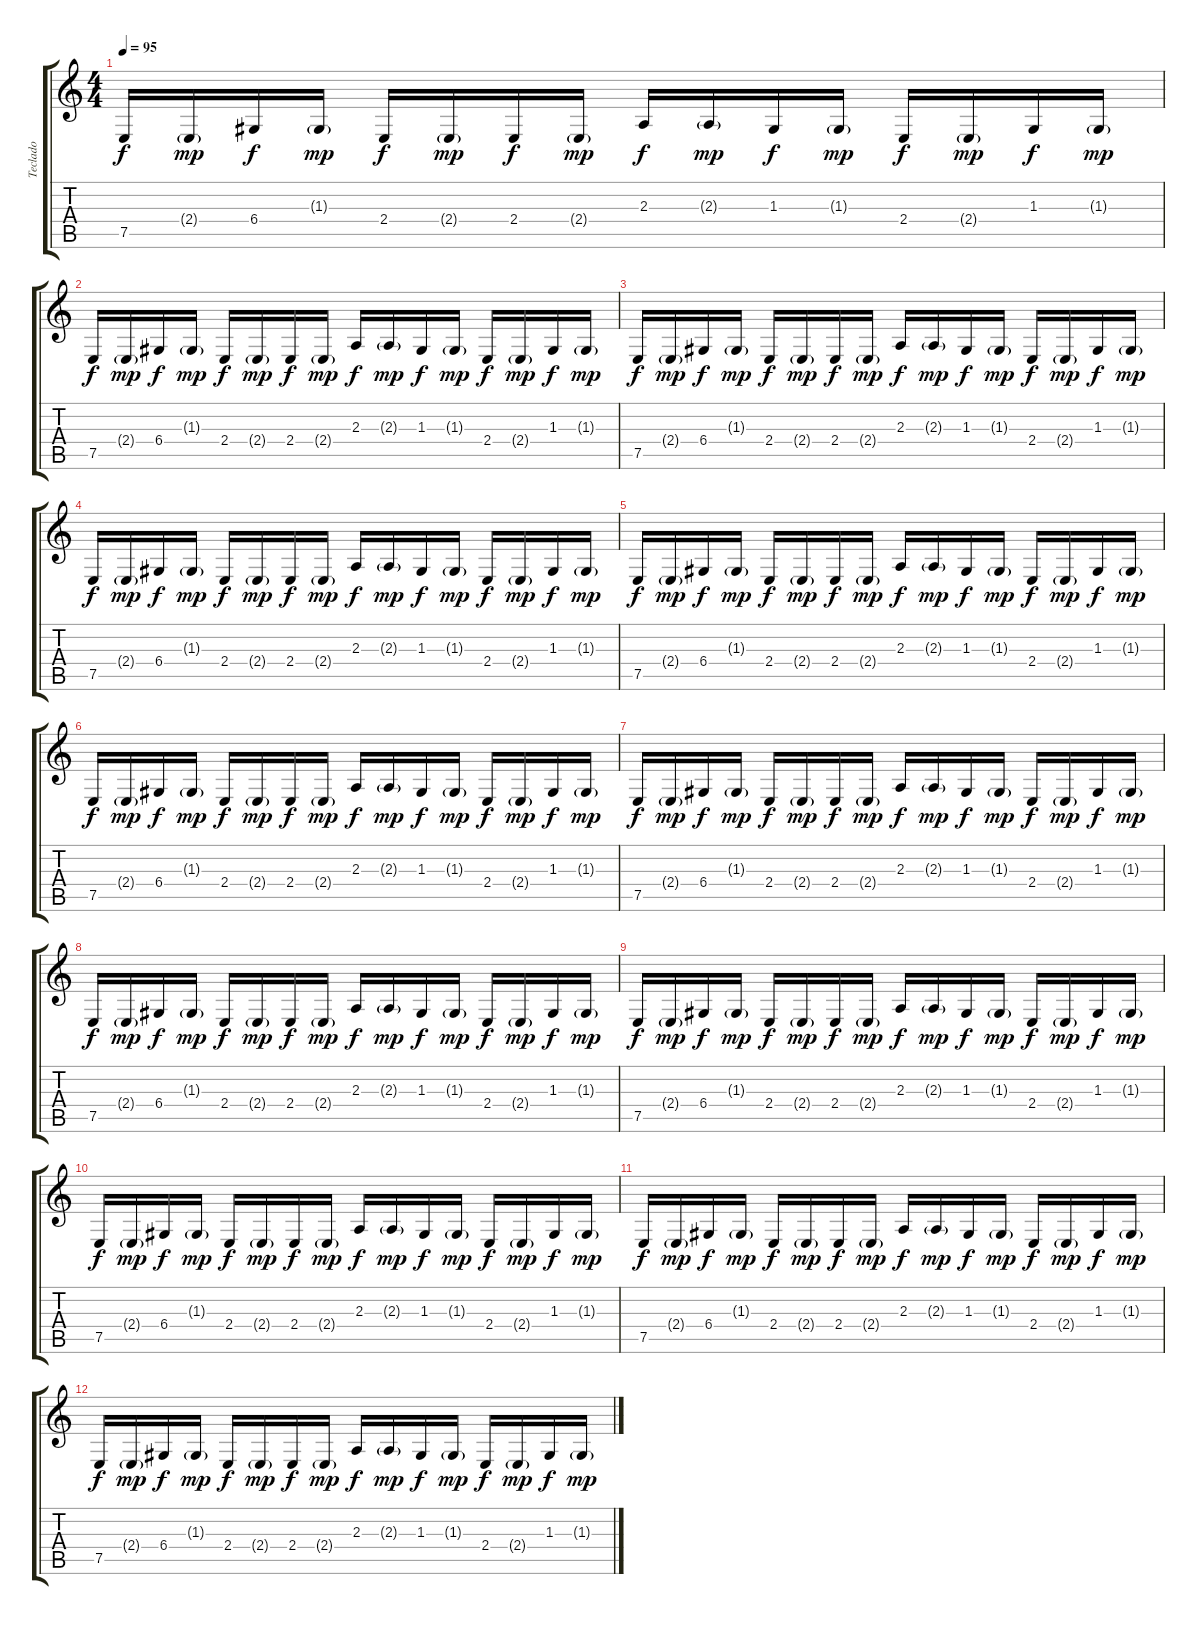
\track ("Teclado" "Teclado") {instrument koto}
\staff {score tabs}
\tuning (E4 B3 G3 D3 A2 E2) {hide}
\ts (4 4)
\tempo 95
\clef g2
\ks c
7.5.16{dy f instrument koto} 2.4{g}.16{dy mp} 6.4.16{dy f} 1.3{g}.16{dy mp} 2.4.16{dy f} 2.4{g}.16{dy mp} 2.4.16{dy f} 2.4{g}.16{dy mp} 2.3.16{dy f} 2.3{g}.16{dy mp} 1.3.16{dy f} 1.3{g}.16{dy mp} 2.4.16{dy f} 2.4{g}.16{dy mp} 1.3.16{dy f} 1.3{g}.16{dy mp} |
7.5.16{dy f} 2.4{g}.16{dy mp} 6.4.16{dy f} 1.3{g}.16{dy mp} 2.4.16{dy f} 2.4{g}.16{dy mp} 2.4.16{dy f} 2.4{g}.16{dy mp} 2.3.16{dy f} 2.3{g}.16{dy mp} 1.3.16{dy f} 1.3{g}.16{dy mp} 2.4.16{dy f} 2.4{g}.16{dy mp} 1.3.16{dy f} 1.3{g}.16{dy mp} |
7.5.16{dy f} 2.4{g}.16{dy mp} 6.4.16{dy f} 1.3{g}.16{dy mp} 2.4.16{dy f} 2.4{g}.16{dy mp} 2.4.16{dy f} 2.4{g}.16{dy mp} 2.3.16{dy f} 2.3{g}.16{dy mp} 1.3.16{dy f} 1.3{g}.16{dy mp} 2.4.16{dy f} 2.4{g}.16{dy mp} 1.3.16{dy f} 1.3{g}.16{dy mp} |
7.5.16{dy f} 2.4{g}.16{dy mp} 6.4.16{dy f} 1.3{g}.16{dy mp} 2.4.16{dy f} 2.4{g}.16{dy mp} 2.4.16{dy f} 2.4{g}.16{dy mp} 2.3.16{dy f} 2.3{g}.16{dy mp} 1.3.16{dy f} 1.3{g}.16{dy mp} 2.4.16{dy f} 2.4{g}.16{dy mp} 1.3.16{dy f} 1.3{g}.16{dy mp} |
7.5.16{dy f} 2.4{g}.16{dy mp} 6.4.16{dy f} 1.3{g}.16{dy mp} 2.4.16{dy f} 2.4{g}.16{dy mp} 2.4.16{dy f} 2.4{g}.16{dy mp} 2.3.16{dy f} 2.3{g}.16{dy mp} 1.3.16{dy f} 1.3{g}.16{dy mp} 2.4.16{dy f} 2.4{g}.16{dy mp} 1.3.16{dy f} 1.3{g}.16{dy mp} |
7.5.16{dy f} 2.4{g}.16{dy mp} 6.4.16{dy f} 1.3{g}.16{dy mp} 2.4.16{dy f} 2.4{g}.16{dy mp} 2.4.16{dy f} 2.4{g}.16{dy mp} 2.3.16{dy f} 2.3{g}.16{dy mp} 1.3.16{dy f} 1.3{g}.16{dy mp} 2.4.16{dy f} 2.4{g}.16{dy mp} 1.3.16{dy f} 1.3{g}.16{dy mp} |
7.5.16{dy f} 2.4{g}.16{dy mp} 6.4.16{dy f} 1.3{g}.16{dy mp} 2.4.16{dy f} 2.4{g}.16{dy mp} 2.4.16{dy f} 2.4{g}.16{dy mp} 2.3.16{dy f} 2.3{g}.16{dy mp} 1.3.16{dy f} 1.3{g}.16{dy mp} 2.4.16{dy f} 2.4{g}.16{dy mp} 1.3.16{dy f} 1.3{g}.16{dy mp} |
7.5.16{dy f} 2.4{g}.16{dy mp} 6.4.16{dy f} 1.3{g}.16{dy mp} 2.4.16{dy f} 2.4{g}.16{dy mp} 2.4.16{dy f} 2.4{g}.16{dy mp} 2.3.16{dy f} 2.3{g}.16{dy mp} 1.3.16{dy f} 1.3{g}.16{dy mp} 2.4.16{dy f} 2.4{g}.16{dy mp} 1.3.16{dy f} 1.3{g}.16{dy mp} |
7.5.16{dy f} 2.4{g}.16{dy mp} 6.4.16{dy f} 1.3{g}.16{dy mp} 2.4.16{dy f} 2.4{g}.16{dy mp} 2.4.16{dy f} 2.4{g}.16{dy mp} 2.3.16{dy f} 2.3{g}.16{dy mp} 1.3.16{dy f} 1.3{g}.16{dy mp} 2.4.16{dy f} 2.4{g}.16{dy mp} 1.3.16{dy f} 1.3{g}.16{dy mp} |
7.5.16{dy f} 2.4{g}.16{dy mp} 6.4.16{dy f} 1.3{g}.16{dy mp} 2.4.16{dy f} 2.4{g}.16{dy mp} 2.4.16{dy f} 2.4{g}.16{dy mp} 2.3.16{dy f} 2.3{g}.16{dy mp} 1.3.16{dy f} 1.3{g}.16{dy mp} 2.4.16{dy f} 2.4{g}.16{dy mp} 1.3.16{dy f} 1.3{g}.16{dy mp} |
7.5.16{dy f} 2.4{g}.16{dy mp} 6.4.16{dy f} 1.3{g}.16{dy mp} 2.4.16{dy f} 2.4{g}.16{dy mp} 2.4.16{dy f} 2.4{g}.16{dy mp} 2.3.16{dy f} 2.3{g}.16{dy mp} 1.3.16{dy f} 1.3{g}.16{dy mp} 2.4.16{dy f} 2.4{g}.16{dy mp} 1.3.16{dy f} 1.3{g}.16{dy mp} |
7.5.16{dy f} 2.4{g}.16{dy mp} 6.4.16{dy f} 1.3{g}.16{dy mp} 2.4.16{dy f} 2.4{g}.16{dy mp} 2.4.16{dy f} 2.4{g}.16{dy mp} 2.3.16{dy f} 2.3{g}.16{dy mp} 1.3.16{dy f} 1.3{g}.16{dy mp} 2.4.16{dy f} 2.4{g}.16{dy mp} 1.3.16{dy f} 1.3{g}.16{dy mp}
